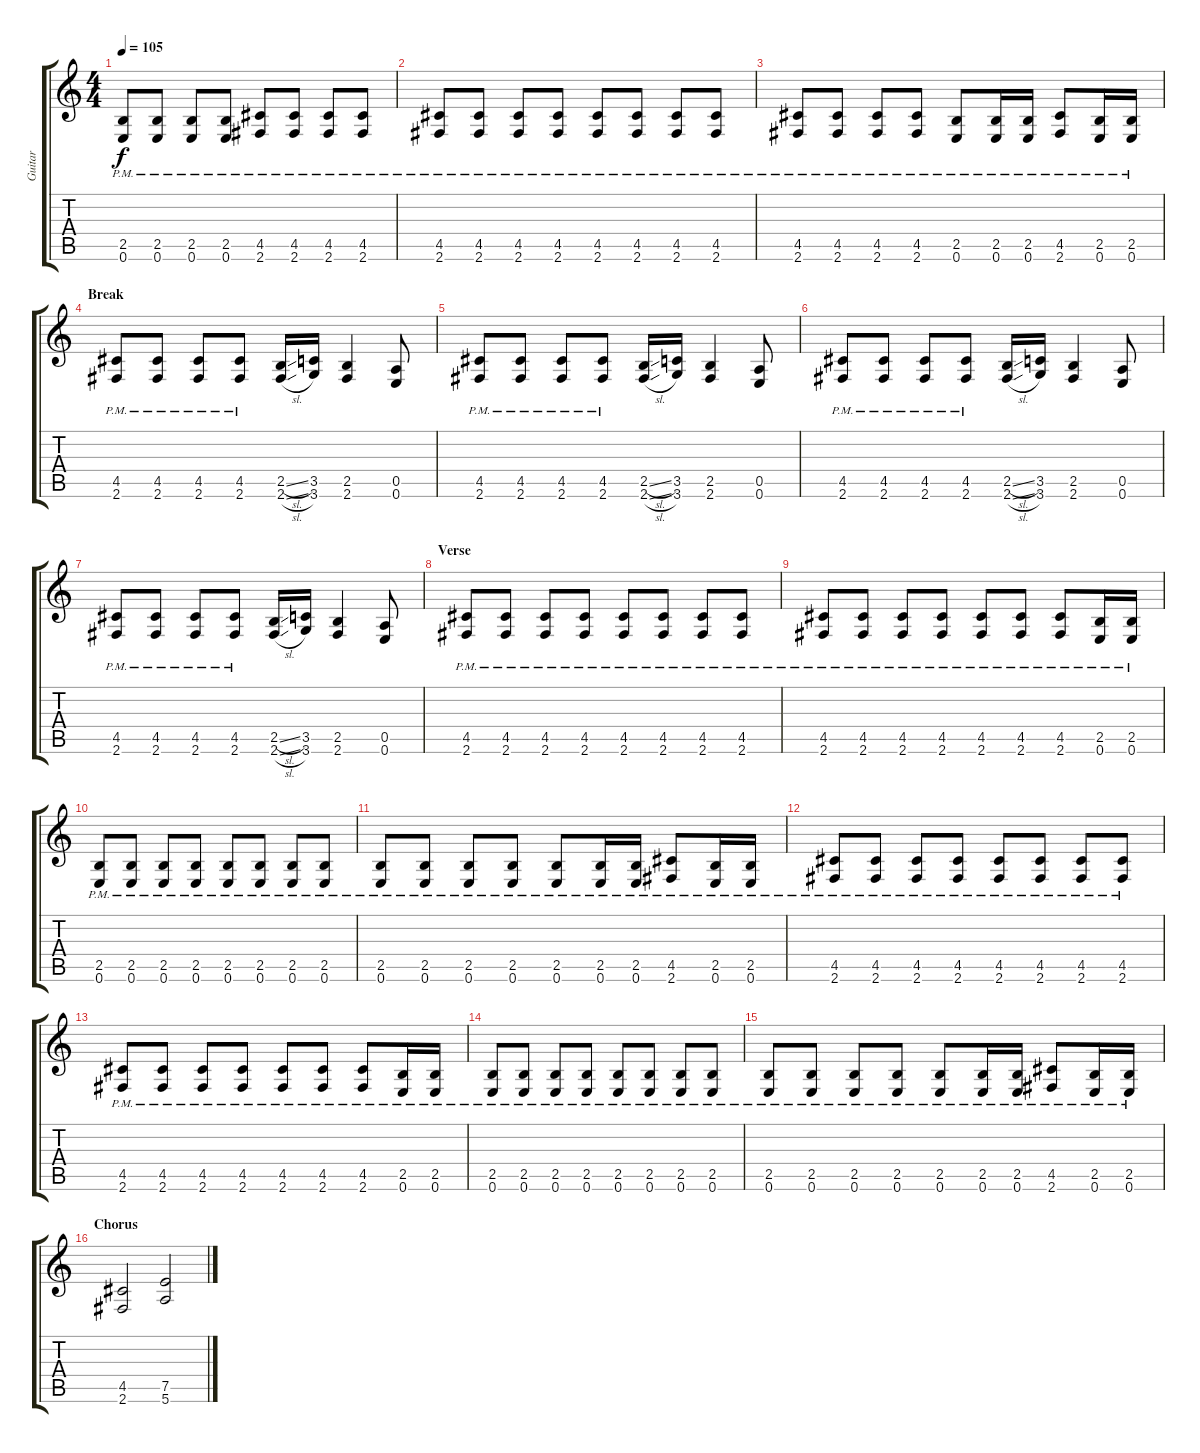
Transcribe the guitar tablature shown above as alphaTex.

\track ("Guitar" "Guitar") {instrument distortionguitar}
\staff {score tabs}
\tuning (E4 B3 G3 D3 A2 E2) {hide}
\ts (4 4)
\tempo 105
\clef g2
\ks c
(2.5{pm} 0.6{pm}).8{dy f} (2.5{pm} 0.6{pm}).8 (2.5{pm} 0.6{pm}).8 (2.5{pm} 0.6{pm}).8 (4.5{pm} 2.6{pm}).8 (4.5{pm} 2.6{pm}).8 (4.5{pm} 2.6{pm}).8 (4.5{pm} 2.6{pm}).8 |
(4.5{pm} 2.6{pm}).8 (4.5{pm} 2.6{pm}).8 (4.5{pm} 2.6{pm}).8 (4.5{pm} 2.6{pm}).8 (4.5{pm} 2.6{pm}).8 (4.5{pm} 2.6{pm}).8 (4.5{pm} 2.6{pm}).8 (4.5{pm} 2.6{pm}).8 |
(4.5{pm} 2.6{pm}).8 (4.5{pm} 2.6{pm}).8 (4.5{pm} 2.6{pm}).8 (4.5{pm} 2.6{pm}).8 (2.5{pm} 0.6{pm}).8 (2.5{pm} 0.6{pm}).16 (2.5{pm} 0.6{pm}).16 (4.5{pm} 2.6{pm}).8 (2.5{pm} 0.6{pm}).16 (2.5{pm} 0.6{pm}).16 |
\section ("" "Break")
(4.5{pm} 2.6{pm}).8 (4.5{pm} 2.6{pm}).8 (4.5{pm} 2.6{pm}).8 (4.5{pm} 2.6{pm}).8 (2.5{sl} 2.6{sl}).16 (3.5 3.6).16 (2.5 2.6).4 (0.5 0.6).8 |
(4.5{pm} 2.6{pm}).8 (4.5{pm} 2.6{pm}).8 (4.5{pm} 2.6{pm}).8 (4.5{pm} 2.6{pm}).8 (2.5{sl} 2.6{sl}).16 (3.5 3.6).16 (2.5 2.6).4 (0.5 0.6).8 |
(4.5{pm} 2.6{pm}).8 (4.5{pm} 2.6{pm}).8 (4.5{pm} 2.6{pm}).8 (4.5{pm} 2.6{pm}).8 (2.5{sl} 2.6{sl}).16 (3.5 3.6).16 (2.5 2.6).4 (0.5 0.6).8 |
(4.5{pm} 2.6{pm}).8 (4.5{pm} 2.6{pm}).8 (4.5{pm} 2.6{pm}).8 (4.5{pm} 2.6{pm}).8 (2.5{sl} 2.6{sl}).16 (3.5 3.6).16 (2.5 2.6).4 (0.5 0.6).8 |
\section ("" "Verse")
(4.5{pm} 2.6{pm}).8 (4.5{pm} 2.6{pm}).8 (4.5{pm} 2.6{pm}).8 (4.5{pm} 2.6{pm}).8 (4.5{pm} 2.6{pm}).8 (4.5{pm} 2.6{pm}).8 (4.5{pm} 2.6{pm}).8 (4.5{pm} 2.6{pm}).8 |
(4.5{pm} 2.6{pm}).8 (4.5{pm} 2.6{pm}).8 (4.5{pm} 2.6{pm}).8 (4.5{pm} 2.6{pm}).8 (4.5{pm} 2.6{pm}).8 (4.5{pm} 2.6{pm}).8 (4.5{pm} 2.6{pm}).8 (2.5{pm} 0.6{pm}).16 (2.5 0.6{pm}).16 |
(2.5{pm} 0.6{pm}).8 (2.5{pm} 0.6{pm}).8 (2.5{pm} 0.6{pm}).8 (2.5{pm} 0.6{pm}).8 (2.5{pm} 0.6{pm}).8 (2.5{pm} 0.6{pm}).8 (2.5{pm} 0.6{pm}).8 (2.5{pm} 0.6{pm}).8 |
(2.5{pm} 0.6{pm}).8 (2.5{pm} 0.6{pm}).8 (2.5{pm} 0.6{pm}).8 (2.5{pm} 0.6{pm}).8 (2.5{pm} 0.6{pm}).8 (2.5 0.6{pm}).16 (2.5{pm} 0.6{pm}).16 (4.5{pm} 2.6{pm}).8 (2.5{pm} 0.6{pm}).16 (2.5{pm} 0.6{pm}).16 |
(4.5{pm} 2.6{pm}).8 (4.5{pm} 2.6{pm}).8 (4.5{pm} 2.6{pm}).8 (4.5{pm} 2.6{pm}).8 (4.5{pm} 2.6{pm}).8 (4.5{pm} 2.6{pm}).8 (4.5{pm} 2.6{pm}).8 (4.5{pm} 2.6{pm}).8 |
(4.5{pm} 2.6{pm}).8 (4.5{pm} 2.6{pm}).8 (4.5{pm} 2.6{pm}).8 (4.5{pm} 2.6{pm}).8 (4.5{pm} 2.6{pm}).8 (4.5{pm} 2.6{pm}).8 (4.5{pm} 2.6{pm}).8 (2.5{pm} 0.6{pm}).16 (2.5 0.6{pm}).16 |
(2.5{pm} 0.6{pm}).8 (2.5{pm} 0.6{pm}).8 (2.5{pm} 0.6{pm}).8 (2.5{pm} 0.6{pm}).8 (2.5{pm} 0.6{pm}).8 (2.5{pm} 0.6{pm}).8 (2.5{pm} 0.6{pm}).8 (2.5{pm} 0.6{pm}).8 |
(2.5{pm} 0.6{pm}).8 (2.5{pm} 0.6{pm}).8 (2.5{pm} 0.6{pm}).8 (2.5{pm} 0.6{pm}).8 (2.5{pm} 0.6{pm}).8 (2.5 0.6{pm}).16 (2.5{pm} 0.6{pm}).16 (4.5{pm} 2.6{pm}).8 (2.5{pm} 0.6{pm}).16 (2.5{pm} 0.6{pm}).16 |
\section ("" "Chorus")
(4.5 2.6).2 (7.5 5.6).2
